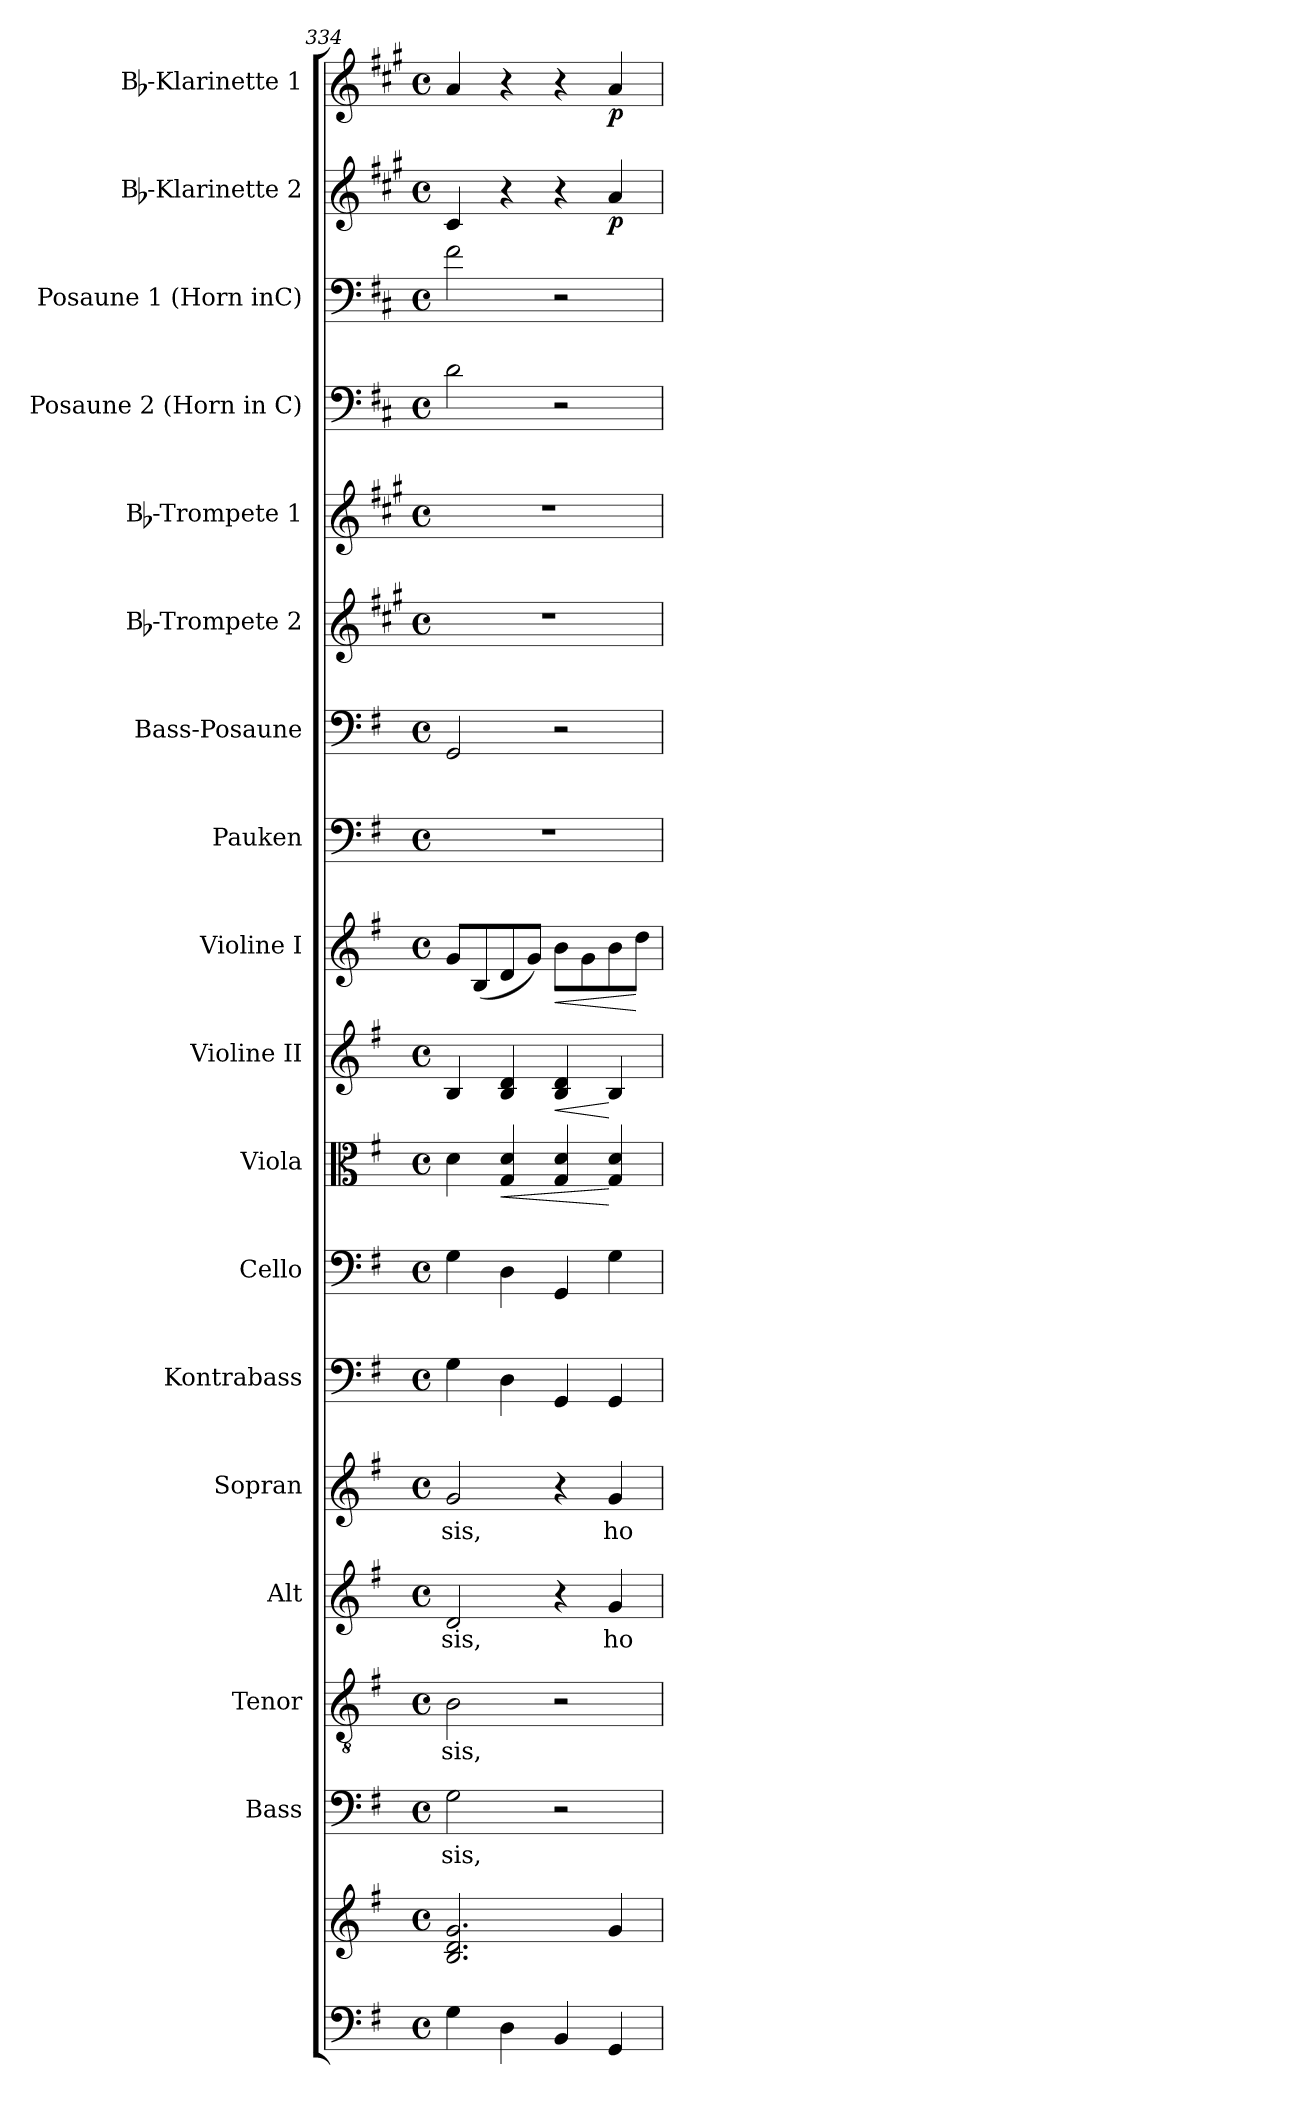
**kern	**kern	**kern	**text	**kern	**text	**kern	**text	**kern	**text	**kern	**kern	**kern	**dynam	**kern	**dynam	**kern	**dynam	**kern	**kern	**kern	**kern	**kern	**kern	**kern	**dynam	**kern	**dynam
*part18	*part18	*part17	*part17	*part16	*part16	*part15	*part15	*part14	*part14	*part13	*part12	*part11	*part11	*part10	*part10	*part9	*part9	*part8	*part7	*part6	*part5	*part4	*part3	*part2	*part2	*part1	*part1
*staff19	*staff18	*staff17	*staff17	*staff16	*staff16	*staff15	*staff15	*staff14	*staff14	*staff13	*staff12	*staff11	*staff11	*staff10	*staff10	*staff9	*staff9	*staff8	*staff7	*staff6	*staff5	*staff4	*staff3	*staff2	*staff2	*staff1	*staff1
*	*	*I"Bass	*	*I"Tenor	*	*I"Alt	*	*I"Sopran	*	*I"Kontrabass	*I"Cello	*I"Viola	*	*I"Violine II	*	*I"Violine I	*	*I"Pauken	*I"Bass-Posaune	*I"Bb-Trompete 2	*I"Bb-Trompete 1	*I"Posaune 2 (Horn in C)	*I"Posaune 1 (Horn inC)	*I"Bb-Klarinette 2	*	*I"Bb-Klarinette 1	*
*	*	*I'B.	*	*I'T.	*	*I'A.	*	*I'S.	*	*I'Kb.	*	*I'Vla.	*	*I'Vl. II	*	*I'Vl. I	*	*I'Pk.	*I'B-Pos.	*I'Bb Trp. 2	*I'Bb Trp. 1	*I'Pos. 2	*I'Pos. 1	*I'Bb Kl. 2	*	*I'Bb Kl. 1	*
*clefF4	*clefG2	*clefF4	*	*clefGv2	*	*clefG2	*	*clefG2	*	*clefF4	*clefF4	*clefC3	*	*clefG2	*	*clefG2	*	*clefF4	*clefF4	*clefG2	*clefG2	*clefF4	*clefF4	*clefG2	*	*clefG2	*
*	*	*	*	*	*	*	*	*	*	*ITrd7c12	*	*	*	*	*	*	*	*	*	*ITrd1c2	*ITrd1c2	*ITrd4c7	*ITrd4c7	*ITrd1c2	*	*ITrd1c2	*
*k[f#]	*k[f#]	*k[f#]	*	*k[f#]	*	*k[f#]	*	*k[f#]	*	*k[f#]	*k[f#]	*k[f#]	*	*k[f#]	*	*k[f#]	*	*k[f#]	*k[f#]	*k[f#]	*k[f#]	*k[f#]	*k[f#]	*k[f#]	*	*k[f#]	*
*G:	*G:	*G:	*	*G:	*	*G:	*	*G:	*	*G:	*G:	*G:	*	*G:	*	*G:	*	*G:	*G:	*G:	*G:	*G:	*G:	*G:	*	*G:	*
*M4/4	*M4/4	*M4/4	*	*M4/4	*	*M4/4	*	*M4/4	*	*M4/4	*M4/4	*M4/4	*	*M4/4	*	*M4/4	*	*M4/4	*M4/4	*M4/4	*M4/4	*M4/4	*M4/4	*M4/4	*	*M4/4	*
*met(c)	*met(c)	*met(c)	*	*met(c)	*	*met(c)	*	*met(c)	*	*met(c)	*met(c)	*met(c)	*	*met(c)	*	*met(c)	*	*met(c)	*met(c)	*met(c)	*met(c)	*met(c)	*met(c)	*met(c)	*	*met(c)	*
=334	=334	=334	=334	=334	=334	=334	=334	=334	=334	=334	=334	=334	=334	=334	=334	=334	=334	=334	=334	=334	=334	=334	=334	=334	=334	=334	=334
!	!	!	!LO:LY:b	!	!LO:LY:b	!	!LO:LY:b	!	!LO:LY:b	!	!	!	!	!	!	!	!	!	!	!	!	!	!	!	!	!	!
4G\	2.B/ 2.d/ 2.g/	2G\	-sis,	2B\	-sis,	2d/	-sis,	2g/	-sis,	4GG\	4G\	4d\	.	4B/	.	8g/L	.	1r	2GG/	1r	1r	2G\	2B\	4B/	.	4g/	.
.	.	.	.	.	.	.	.	.	.	.	.	.	.	.	.	(<8B/	.	.	.	.	.	.	.	.	.	.	.
!	!	!	!	!	!	!	!	!	!	!	!	!	!LO:HP:b	!	!	!	!	!	!	!	!	!	!	!	!	!	!
4D\	.	.	.	.	.	.	.	.	.	4DD\	4D\	4G/ 4d/	<	4B/ 4d/	.	8d/	.	.	.	.	.	.	.	4r	.	4r	.
.	.	.	.	.	.	.	.	.	.	.	.	.	.	.	.	8g/J)	.	.	.	.	.	.	.	.	.	.	.
!	!	!	!	!	!	!	!	!	!	!	!	!	!	!	!LO:HP:b	!	!LO:HP:b	!	!	!	!	!	!	!	!	!	!
4BB/	.	2r	.	2r	.	4r	.	4r	.	4GGG/	4GG/	4G/ 4d/	.	4B/ 4d/	<	8b\L	<	.	2r	.	.	2r	2r	4r	.	4r	.
.	.	.	.	.	.	.	.	.	.	.	.	.	.	.	.	8g\	.	.	.	.	.	.	.	.	.	.	.
!	!	!	!	!	!	!	!LO:LY:b	!	!LO:LY:b	!	!	!	!	!	!	!	!	!	!	!	!	!	!	!	!LO:DY:b	!	!LO:DY:b
4GG/	4g/	.	.	.	.	4g/	ho-	4g/	ho-	4GGG/	4G\	4G/ 4d/	[	4B/	[	8b\	.	.	.	.	.	.	.	4g/	p	4g/	p
.	.	.	.	.	.	.	.	.	.	.	.	.	.	.	.	8dd\J	[	.	.	.	.	.	.	.	.	.	.
=	=	=	=	=	=	=	=	=	=	=	=	=	=	=	=	=	=	=	=	=	=	=	=	=	=	=	=
*-	*-	*-	*-	*-	*-	*-	*-	*-	*-	*-	*-	*-	*-	*-	*-	*-	*-	*-	*-	*-	*-	*-	*-	*-	*-	*-	*-
